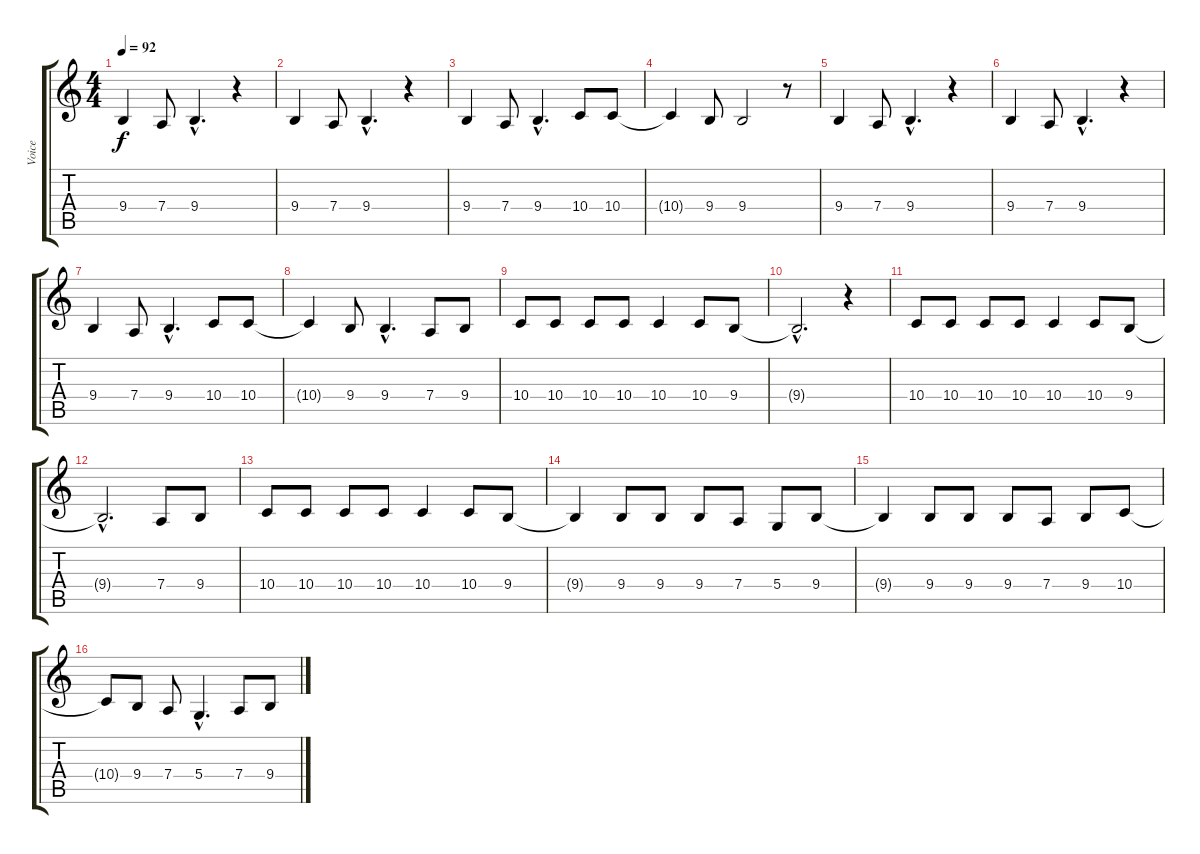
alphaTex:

\track ("Voice" "Voice") {instrument cello}
\staff {score tabs}
\tuning (E4 B3 G3 D3 A2 E2) {hide}
\ts (4 4)
\tempo 92
\clef g2
\ks c
9.4.4{dy f} 7.4.8 9.4{hac}.4{d} r.4 |
9.4.4 7.4.8 9.4{hac}.4{d} r.4 |
9.4.4 7.4.8 9.4{hac}.4{d} 10.4.8 10.4.8 |
10.4{t}.4 9.4.8 9.4.2 r.8 |
9.4.4 7.4.8 9.4{hac}.4{d} r.4 |
9.4.4 7.4.8 9.4{hac}.4{d} r.4 |
9.4.4 7.4.8 9.4{hac}.4{d} 10.4.8 10.4.8 |
10.4{t}.4 9.4.8 9.4{hac}.4{d} 7.4.8{volume 13} 9.4.8 |
10.4.8 10.4.8 10.4.8 10.4.8 10.4.4 10.4.8 9.4.8 |
9.4{hac t}.2{d} r.4 |
10.4.8 10.4.8 10.4.8 10.4.8 10.4.4 10.4.8 9.4.8 |
9.4{hac t}.2{d} 7.4.8 9.4.8 |
10.4.8 10.4.8 10.4.8 10.4.8 10.4.4 10.4.8 9.4.8 |
9.4{t}.4 9.4.8 9.4.8 9.4.8 7.4.8 5.4.8 9.4.8 |
9.4{t}.4 9.4.8 9.4.8 9.4.8 7.4.8 9.4.8 10.4.8 |
10.4{t}.8 9.4.8 7.4.8 5.4{hac}.4{d} 7.4.8 9.4.8
